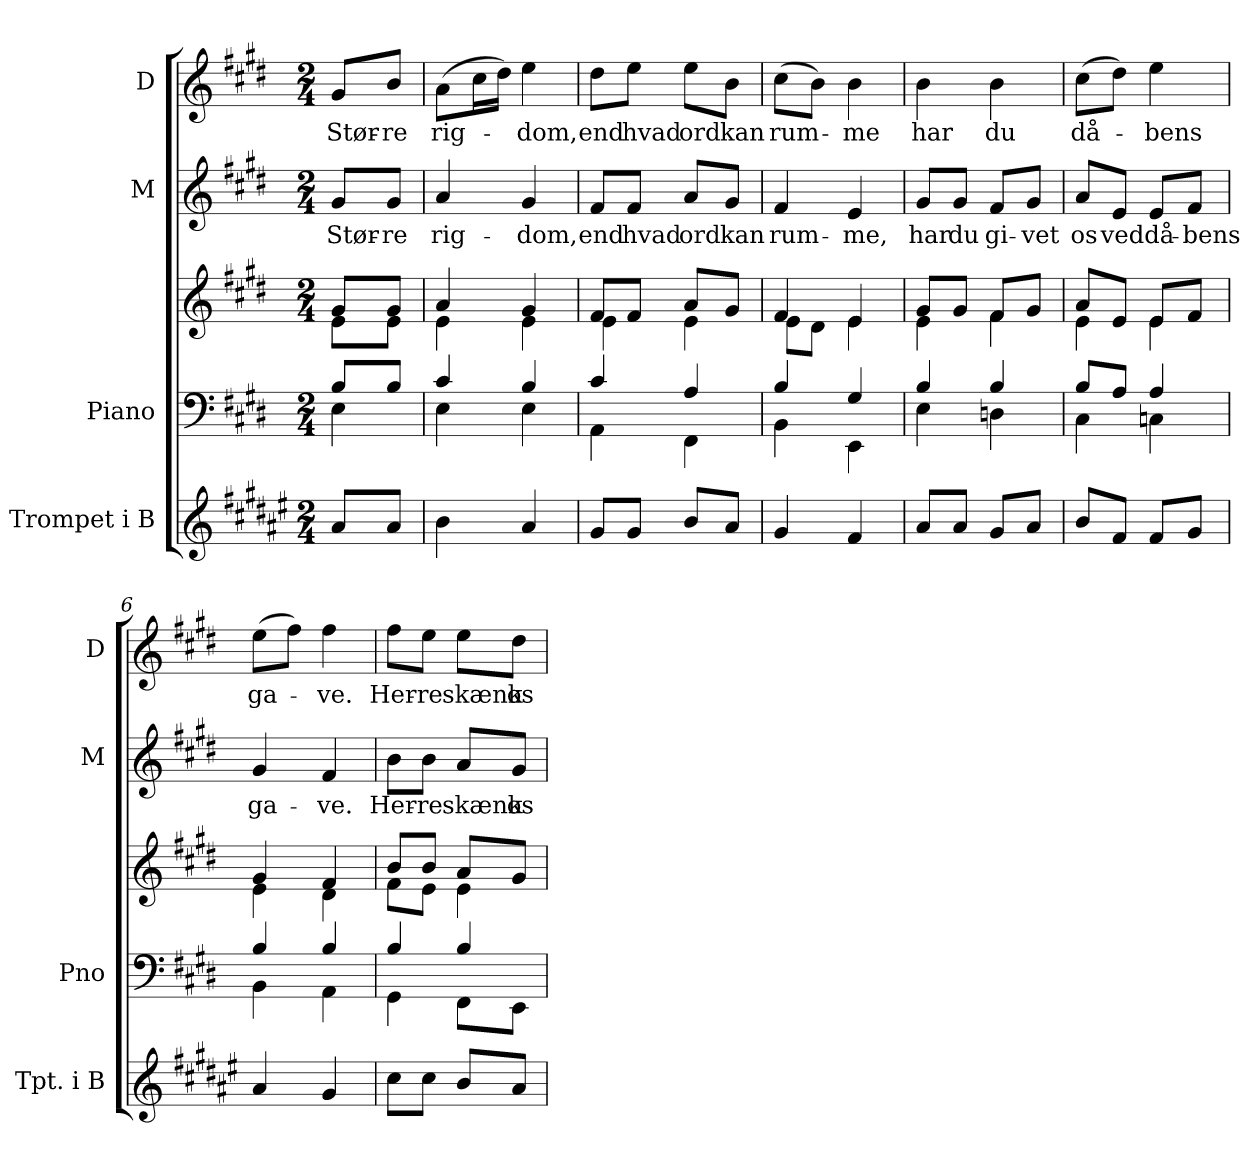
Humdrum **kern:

**kern	**kern	**kern	**kern	**text	**kern	**text
*part4	*part3	*part3	*part2	*part2	*part1	*part1
*staff5	*staff4	*staff3	*staff2	*staff2	*staff1	*staff1
*I"Trompet  i B	*I"Piano	*	*I"M	*	*I"D	*
*I'Tpt. i B	*I'Pno	*	*I'M	*	*I'D	*
*clefG2	*clefF4	*clefG2	*clefG2	*	*clefG2	*
*ITrd1c2	*	*	*	*	*	*
*k[f#c#g#d#]	*k[f#c#g#d#]	*k[f#c#g#d#]	*k[f#c#g#d#]	*	*k[f#c#g#d#]	*
*M2/4	*M2/4	*M2/4	*M2/4	*	*M2/4	*
*MM60	*MM60	*MM60	*MM60	*	*MM60	*
=	=	=	=	=	=	=
*	*^	*^	*	*	*	*
!	!	!	!	!	!	!LO:LY:b	!	!LO:LY:b
8g#/L	8B/L	4E\	8g#/L	8e\L	8g#/L	Stør-	8g#/L	Stør-
!	!	!	!	!	!	!LO:LY:b	!	!LO:LY:b
8g#/J	8B/J	.	8g#/J	8e\J	8g#/J	-re	8b/J	-re
=1	=1	=1	=1	=1	=1	=1	=1	=1
!	!	!	!	!	!	!LO:LY:b	!	!LO:LY:b
4a\	4c#/	4E\	4a/	4e\	4a/	rig-	(8a\L	rig-
.	.	.	.	.	.	.	16cc#\L	.
.	.	.	.	.	.	.	16dd#\JJ)	.
!	!	!	!	!	!	!LO:LY:b	!	!LO:LY:b
4g#/	4B/	4E\	4g#/	4e\	4g#/	-dom,	4ee\	-dom,
=2	=2	=2	=2	=2	=2	=2	=2	=2
!	!	!	!	!	!	!LO:LY:b	!	!LO:LY:b
8f#/L	4c#/	4AA\	8f#/L	4e\	8f#/L	end	8dd#\L	end
!	!	!	!	!	!	!LO:LY:b	!	!LO:LY:b
8f#/J	.	.	8f#/J	.	8f#/J	hvad	8ee\J	hvad
!	!	!	!	!	!	!LO:LY:b	!	!LO:LY:b
8a/L	4A/	4FF#\	8a/L	4e\	8a/L	ord	8ee\L	ord
!	!	!	!	!	!	!LO:LY:b	!	!LO:LY:b
8g#/J	.	.	8g#/J	.	8g#/J	kan	8b\J	kan
=3	=3	=3	=3	=3	=3	=3	=3	=3
!	!	!	!	!	!	!LO:LY:b	!	!LO:LY:b
4f#/	4B/	4BB\	4f#/	8e\L	4f#/	rum-	(8cc#\L	rum-
.	.	.	.	8d#\J	.	.	8b\J)	.
!	!	!	!	!	!	!LO:LY:b	!	!LO:LY:b
4e/	4G#/	4EE\	4e/	4e\	4e/	-me,	4b\	-me
!!LO:LB:g=z
=4	=4	=4	=4	=4	=4	=4	=4	=4
!	!	!	!	!	!	!LO:LY:b	!	!LO:LY:b
8g#/L	4B/	4E\	8g#/L	4e\	8g#/L	har	4b\	har
!	!	!	!	!	!	!LO:LY:b	!	!
8g#/J	.	.	8g#/J	.	8g#/J	du	.	.
!	!	!	!	!	!	!LO:LY:b	!	!LO:LY:b
8f#/L	4B/	4Dn\	8f#/L	4f#\	8f#/L	gi-	4b\	du
!	!	!	!	!	!	!LO:LY:b	!	!
8g#/J	.	.	8g#/J	.	8g#/J	-vet	.	.
=5	=5	=5	=5	=5	=5	=5	=5	=5
!	!	!	!	!	!	!LO:LY:b	!	!LO:LY:b
8a/L	8B/L	4C#\	8a/L	4e\	8a/L	os	(8cc#\L	då-
!	!	!	!	!	!	!LO:LY:b	!	!
8e/J	8A/J	.	8e/J	.	8e/J	ved	8dd#\J)	.
!	!	!	!	!	!	!LO:LY:b	!	!LO:LY:b
8e/L	4A/	4Cn\	8e/L	4e\	8e/L	då-	4ee\	-bens
!	!	!	!	!	!	!LO:LY:b	!	!
8f#/J	.	.	8f#/J	.	8f#/J	-bens	.	.
=6	=6	=6	=6	=6	=6	=6	=6	=6
!	!	!	!	!	!	!LO:LY:b	!	!LO:LY:b
4g#/	4B/	4BB\	4g#/	4e\	4g#/	ga-	(8ee\L	ga-
.	.	.	.	.	.	.	8ff#\J)	.
!	!	!	!	!	!	!LO:LY:b	!	!LO:LY:b
4f#/	4B/	4AA\	4f#/	4d#\	4f#/	-ve.	4ff#\	-ve.
=7	=7	=7	=7	=7	=7	=7	=7	=7
!	!	!	!	!	!	!LO:LY:b	!	!LO:LY:b
8b\L	4B/	4GG#\	8b/L	8f#\L	8b\L	Her-	8ff#\L	Her-
!	!	!	!	!	!	!LO:LY:b	!	!LO:LY:b
8b\J	.	.	8b/J	8e\J	8b\J	-re	8ee\J	-re
!	!	!	!	!	!	!LO:LY:b	!	!LO:LY:b
8a/L	4B/	8FF#\L	8a/L	4e\	8a/L	skænk	8ee\L	skænk
!	!	!	!	!	!	!LO:LY:b	!	!LO:LY:b
8g#/J	.	8EE\J	8g#/J	.	8g#/J	os	8dd#\J	os
*	*v	*v	*	*	*	*	*	*
*	*	*v	*v	*	*	*	*
=	=	=	=	=	=	=
*-	*-	*-	*-	*-	*-	*-
